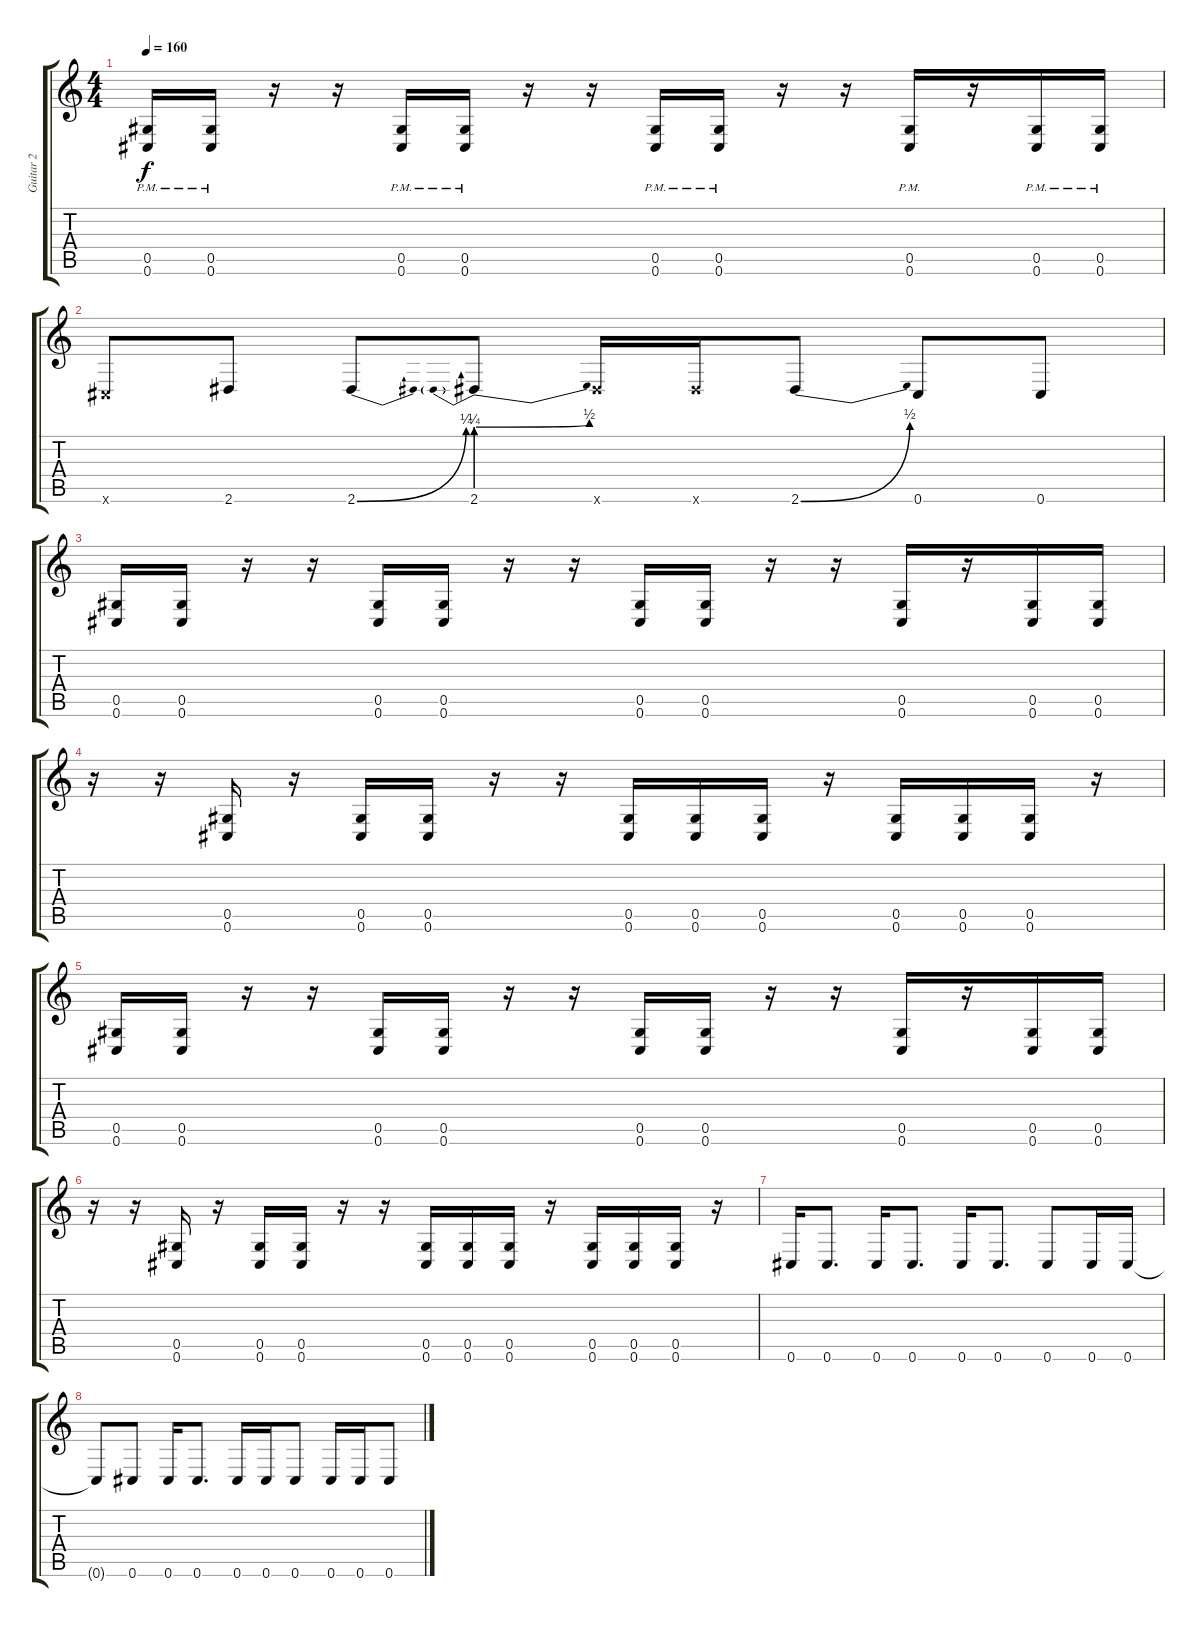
\track ("Guitar 2" "Guitar 2") {instrument overdrivenguitar}
\staff {score tabs}
\tuning (Eb4 Bb3 Gb3 Db3 Ab2 Db2) {hide}
\ts (4 4)
\tempo 160
\clef g2
\ks c
(0.5{pm} 0.6{pm}).16{dy f} (0.5{pm} 0.6{pm}).16 r.16 r.16 (0.5{pm} 0.6{pm}).16 (0.5{pm} 0.6{pm}).16 r.16 r.16 (0.5{pm} 0.6{pm}).16 (0.5{pm} 0.6{pm}).16 r.16 r.16 (0.5{pm} 0.6{pm}).16 r.16 (0.5{pm} 0.6{pm}).16 (0.5{pm} 0.6{pm}).16 |
0.6{x}.8 2.6.8 2.6{be (bend 0 0 60 1)}.8 2.6{be (prebendbend 0 1 60 2)}.8 2.6{x}.16 2.6{x}.16 2.6{be (bend 0 0 60 2)}.8 0.6.8 0.6.8 |
(0.5 0.6).16 (0.5 0.6).16 r.16 r.16 (0.5 0.6).16 (0.5 0.6).16 r.16 r.16 (0.5 0.6).16 (0.5 0.6).16 r.16 r.16 (0.5 0.6).16 r.16 (0.5 0.6).16 (0.5 0.6).16 |
r.16 r.16 (0.5 0.6).16 r.16 (0.5 0.6).16 (0.5 0.6).16 r.16 r.16 (0.5 0.6).16 (0.5 0.6).16 (0.5 0.6).16 r.16 (0.5 0.6).16 (0.5 0.6).16 (0.5 0.6).16 r.16 |
(0.5 0.6).16 (0.5 0.6).16 r.16 r.16 (0.5 0.6).16 (0.5 0.6).16 r.16 r.16 (0.5 0.6).16 (0.5 0.6).16 r.16 r.16 (0.5 0.6).16 r.16 (0.5 0.6).16 (0.5 0.6).16 |
r.16 r.16 (0.5 0.6).16 r.16 (0.5 0.6).16 (0.5 0.6).16 r.16 r.16 (0.5 0.6).16 (0.5 0.6).16 (0.5 0.6).16 r.16 (0.5 0.6).16 (0.5 0.6).16 (0.5 0.6).16 r.16 |
0.6.16 0.6.8{d} 0.6.16 0.6.8{d} 0.6.16 0.6.8{d} 0.6.8 0.6.16 0.6.16 |
0.6{t}.8 0.6.8 0.6.16 0.6.8{d} 0.6.16 0.6.16 0.6.8 0.6.16 0.6.16 0.6.8
